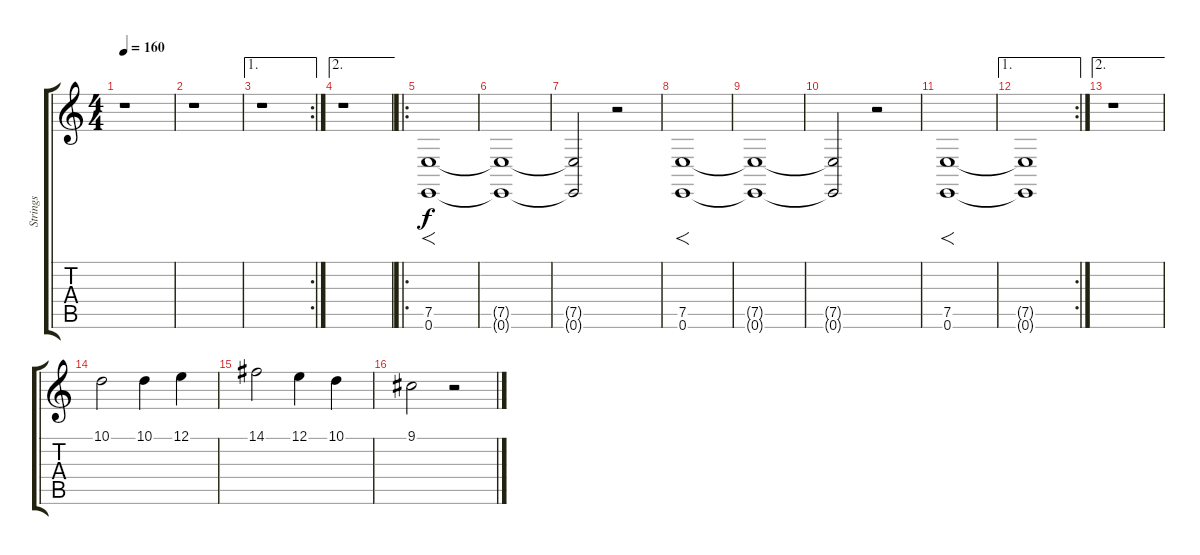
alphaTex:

\track ("Strings" "Strings") {instrument stringensemble1}
\staff {score tabs}
\tuning (E4 B3 G3 D3 A2 E2) {hide}
\ts (4 4)
\tempo 160
\clef g2
\ks c
r.1{dy f} |
r.1 |
\ae 1
\rc 2
r.1 |
\ae 2
r.1 |
\ro
(7.5 0.6).1{f volume 13 balance 8 instrument stringensemble1} |
(7.5{t} 0.6{t}).1 |
(7.5{t} 0.6{t}).2 r.2 |
(7.5 0.6).1{f} |
(7.5{t} 0.6{t}).1 |
(7.5{t} 0.6{t}).2 r.2 |
(7.5 0.6).1{f} |
\ae 1
\rc 2
(7.5{t} 0.6{t}).1 |
\ae 2
r.1 |
10.1.2{volume 13 balance 16 instrument synthvoice} 10.1.4 12.1.4 |
14.1.2 12.1.4 10.1.4 |
9.1.2 r.2
